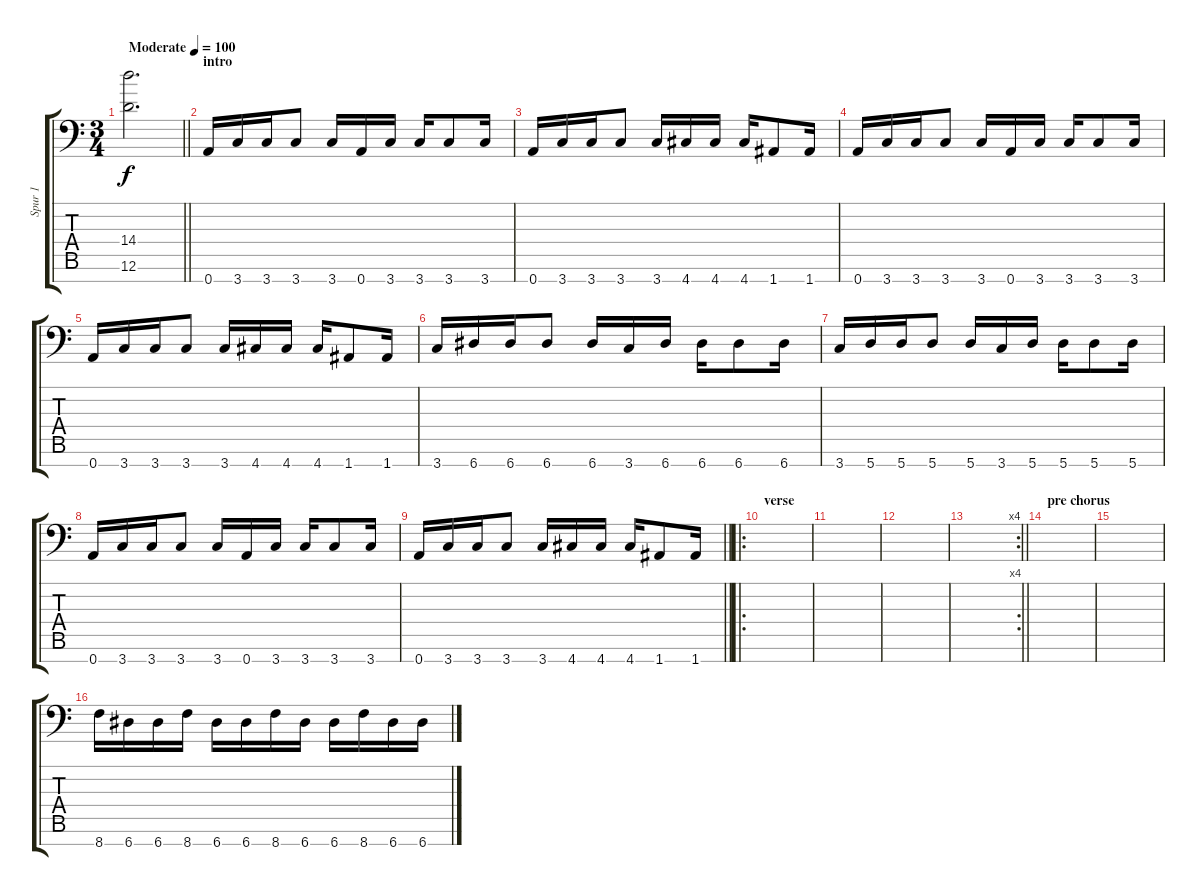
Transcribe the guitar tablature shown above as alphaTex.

\track ("Spur 1" "Spur 1") {instrument distortionguitar}
\staff {score tabs}
\tuning (D4 A3 F3 C3 G2 D2 A1) {hide}
\ts (3 4)
\tempo (100 "Moderate")
\clef f4
\barLineRight lightlight
\ks c
(14.4 12.6).2{d dy f instrument distortionguitar} |
\section ("" "intro")
0.7.16 3.7.16 3.7.16 3.7.8 3.7.16 0.7.16 3.7.16 3.7.16 3.7.8 3.7.16 |
0.7.16 3.7.16 3.7.16 3.7.8 3.7.16 4.7.16 4.7.16 4.7.16 1.7.8 1.7.16 |
0.7.16 3.7.16 3.7.16 3.7.8 3.7.16 0.7.16 3.7.16 3.7.16 3.7.8 3.7.16 |
0.7.16 3.7.16 3.7.16 3.7.8 3.7.16 4.7.16 4.7.16 4.7.16 1.7.8 1.7.16 |
3.7.16 6.7.16 6.7.16 6.7.8 6.7.16 3.7.16 6.7.16 6.7.16 6.7.8 6.7.16 |
3.7.16 5.7.16 5.7.16 5.7.8 5.7.16 3.7.16 5.7.16 5.7.16 5.7.8 5.7.16 |
0.7.16 3.7.16 3.7.16 3.7.8 3.7.16 0.7.16 3.7.16 3.7.16 3.7.8 3.7.16 |
\barLineRight lightlight
0.7.16 3.7.16 3.7.16 3.7.8 3.7.16 4.7.16 4.7.16 4.7.16 1.7.8 1.7.16 |
\ro
\section ("" "verse")
|
|
|
\rc 4
\barLineRight lightlight
|
\section ("" "pre chorus")
|
|
8.7.16 6.7.16 6.7.16 8.7.16 6.7.16 6.7.16 8.7.16 6.7.16 6.7.16 8.7.16 6.7.16 6.7.16
